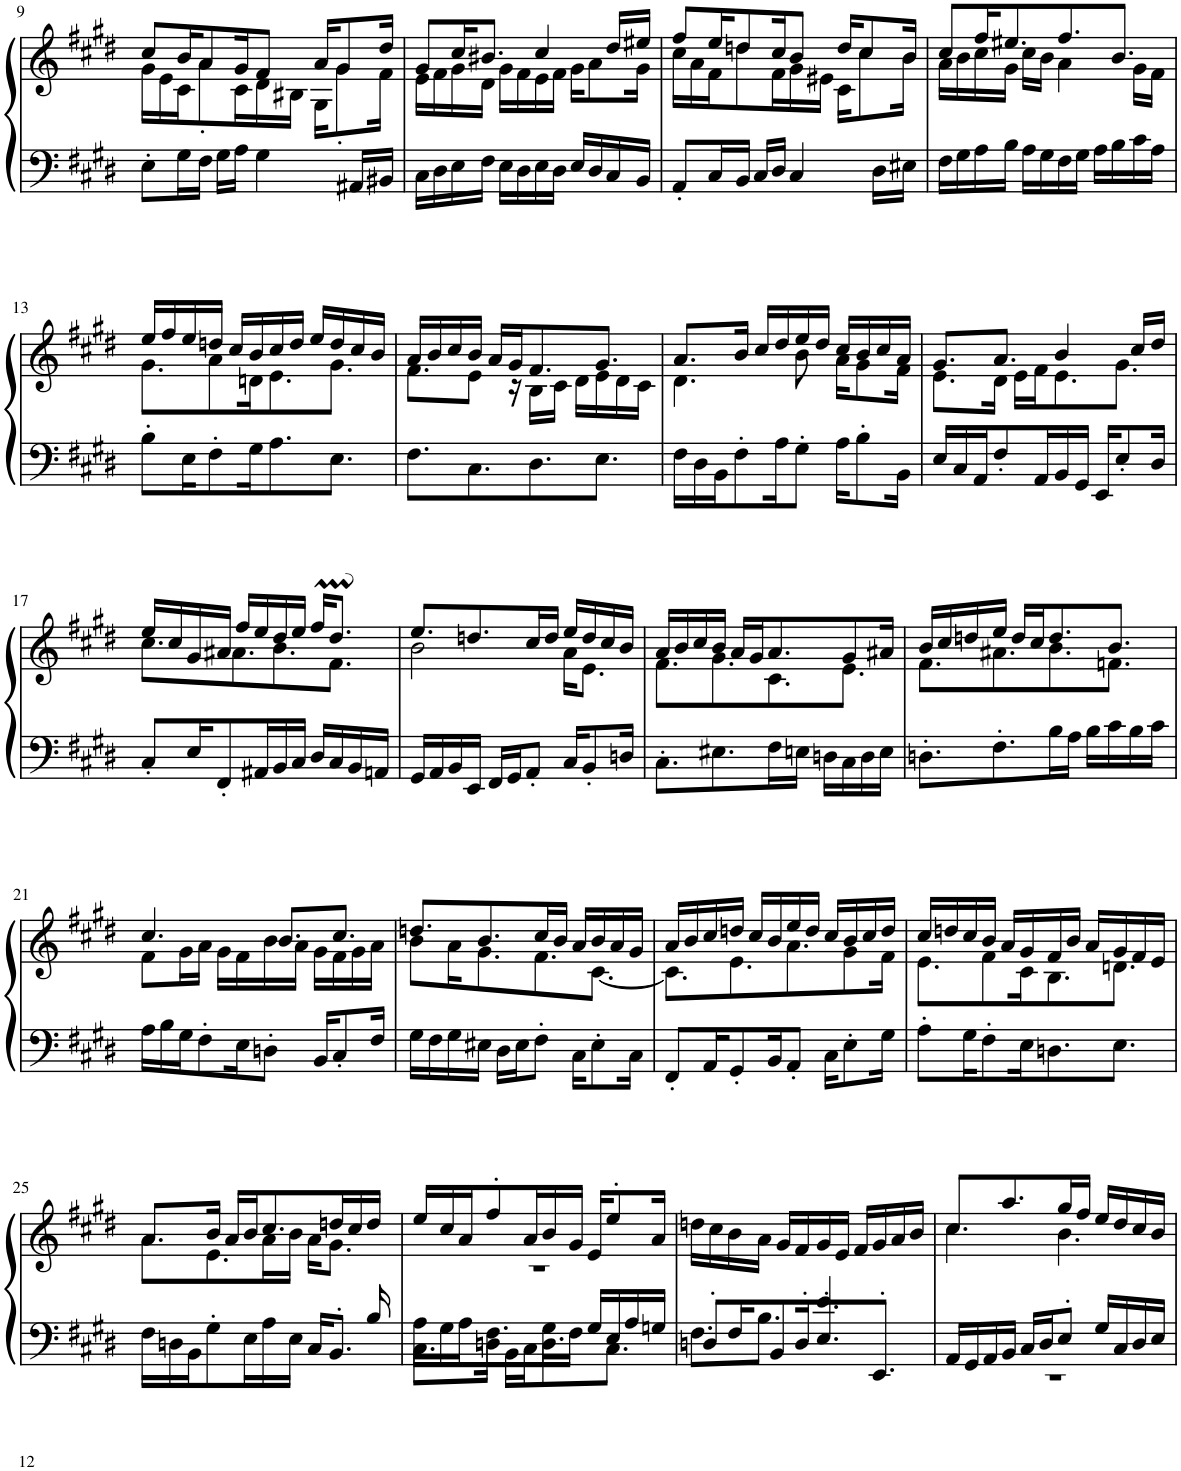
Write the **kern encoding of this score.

**kern	**kern
*part1	*part1
*staff2	*staff1
*I"Harpsichord	*
*I'Hch.	*
!!LO:PB:g=z
*clefF4	*clefG2
*k[f#c#g#d#]	*k[f#c#g#d#]
*M3/4	*M3/4
=9	=9
*	*^
8E'\L	8cc#/L	16g#\LL
.	.	16e\
16G#\L	16b/K	16c#\J
16F#\JJ	8a/	8a'\
16G#\LL	.	.
16A\JJ	16g#/K	16c#\L
4G#\	8f#/J	16d#\
.	.	16B#X\JJ
.	16a/KL	16G#\KL
.	8g#/	8g#'\
16AA#X/LL	.	.
16BB#X/JJ	16dd#/Jk	16f#\Jk
=10	=10	=10
16C#\LL	8g#/L	16e\LL
16D#\	.	16f#\
16E\	16cc#/K	16g#\
16F#\JJ	8.b#X/J	16d#\JJ
16E\LL	.	16g#\LL
16D#\	.	16f#\
16E\	4cc#/	16e\
16D#\JJ	.	16f#\JJ
16E/LL	.	16g#\KL
16D#/	.	8a\
16C#/	16dd#/LL	.
16BB/JJ	16ee#X/JJ	16g#\Jk
=11	=11	=11
8AA'/L	8ff#/L	16cc#\LL
.	.	16a\
16C#/L	16ee/K	16f#\J
16BB/JJ	8ddn/	8dd\
16C#/LL	.	.
16D#/JJ	16cc#/K	16f#\L
4C#/	8b/J	16g#\
.	.	16e#X\JJ
.	16dd/KL	16c#\KL
.	8cc#/	8cc#\
16D#\LL	.	.
16E#X\JJ	16b/Jk	16b\Jk
=12	=12	=12
16F#\LL	8cc#/L	16a\LL
16G#\	.	16b\
16A\	16ff#/K	16cc#\
16B\JJ	8.ee#X/	16g#\JJ
16A\LL	.	16cc#\LL
16G#\	.	16b\JJ
16F#\	8.ff#/	4a\
16G#\JJ	.	.
16A\LL	.	.
16B\	8.b/J	.
16c#\	.	16g#\LL
16A\JJ	.	16f#\JJ
!!LO:LB:g=z	!!
=13	=13	=13
8B'\L	16ee/LL	8.g#\L
.	16ff#/	.
16E\K	16ee/	.
8F#'\	16ddn/JJ	8a\
.	16cc#/LL	.
16G#\K	16b/	16dn\K
8.A\	16cc#/	8.e\
.	16dd/JJ	.
.	16ee/LL	.
8.E\J	16dd/	8.g#\J
.	16cc#/	.
.	16b/JJ	.
=14	=14	=14
8.F#\L	16a/LL	8.f#\L
.	16b/	.
.	16cc#/	.
8.C#\	16b/JJ	8e\J
.	16a/LL	.
.	16g#/J	16r
8.D#\	8.f#/	16B\LL
.	.	16c#\JJ
.	.	16d#\LL
8.E\J	8.g#/J	16e\
.	.	16d#\
.	.	16c#\JJ
=15	=15	=15
16F#\LL	8.a/L	4.d#\
16D#\	.	.
16BB\J	.	.
8F#'\	16b/Jk	.
.	16cc#/LL	.
16A\K	16dd#/	.
8G#'\J	16ee/	8b\
.	16dd#/JJ	.
16A\KL	16cc#/LL	16a\KL
8B'\	16b/	8g#\
.	16cc#/	.
16BB\Jk	16a/JJ	16f#\Jk
=16	=16	=16
16E/LL	8.g#/L	8.e\L
16C#/	.	.
16AA/J	.	.
8F#'/	8.a/J	16d#\Jk
.	.	16e\LL
16AA/L	.	16f#\J
16BB/	4b/	8.e\
16GG#/JJ	.	.
16EE/KL	.	.
8E'/	.	8.g#\J
.	16cc#/LL	.
16D#/Jk	16dd#/JJ	.
!!LO:LB:g=z	!!
=17	=17	=17
8C#'/L	16ee/LL	8.cc#\L
.	16cc#/	.
16E/K	16g#/	.
8FF#'/	16a#X/JJ	8.a#\
.	16ff#/LL	.
16AA#X/L	16ee/	.
16BB/	16dd#/	8.b\
16C#/JJ	16ee/JJ	.
16D#/LL	16ff#/KL	.
16C#/	8.dd#m/J	8.f#\J
16BB/	.	.
16AAn/JJ	.	.
=18	=18	=18
16GG#/LL	8.ee/L	2b\
16AA/	.	.
16BB/	.	.
16EE/JJ	8.ddn/	.
16FF#/LL	.	.
16GG#/J	.	.
8AA'/J	16cc#/L	.
.	16dd/JJ	.
16C#/KL	16ee/LL	16a\KL
8BB'/	16dd/	8.e\J
.	16cc#/	.
16Dn/Jk	16b/JJ	.
=19	=19	=19
8.C#'\L	16a/LL	8.f#\L
.	16b/	.
.	16cc#/	.
8.E#X\	16b/JJ	8.g#\
.	16a/LL	.
.	16g#/J	.
16F#\L	8.a/	8.c#\
16En\JJ	.	.
16Dn\LL	.	.
16C#\	8g#/	8.e\J
16D\	.	.
16E\JJ	16a#X/Jk	.
=20	=20	=20
8.Dn'\L	16b/LL	8.f#\L
.	16cc#/	.
.	16ddn/	.
8.F#'\	16ee/JJ	8.a#X\
.	16dd/LL	.
.	16cc#/J	.
16B\L	8.dd/	8.b\
16A\JJ	.	.
16B\LL	.	.
16c#\	8.b/J	8.fn\J
16B\	.	.
16c#\JJ	.	.
!!LO:LB:g=z	!!
=21	=21	=21
16A\LL	4.cc#/	8f#\L
16B\	.	.
16G#\J	.	16g#\L
8F#'\	.	16a\JJ
.	.	16g#\LL
16E\K	.	16f#\
8Dn'\J	8.b/L	16b\
.	.	16a\JJ
16BB/KL	.	16g#\LL
8C#'/	8.cc#/J	16f#\
.	.	16g#\
16F#/Jk	.	16a\JJ
=22	=22	=22
16G#\LL	8.ddn/L	8b\L
16F#\	.	.
16G#\	.	16a\K
16E#X\JJ	8.b/	8.g#\
16D#\LL	.	.
16E#\J	.	.
8F#'\J	16cc#/L	8.f#\
.	16b/JJ	.
16C#\KL	16a/LL	.
8E#'\	16b/	[8.c#\J
.	16a/	.
16C#\Jk	16g#/JJ	.
=23	=23	=23
8FF#'/L	16a/LL	8.c#\L]
.	16b/	.
16AA/K	16cc#/	.
8GG#'/	16ddn/JJ	8.e\
.	16cc#/LL	.
16BB/K	16b/	.
8AA'/J	16ee/	8.a\
.	16dd/JJ	.
16C#\KL	16cc#/LL	.
8E'\	16b/	8g#\
.	16cc#/	.
16G#\Jk	16dd/JJ	16f#\Jk
=24	=24	=24
8A'\L	16cc#/LL	8.e\L
.	16ddn/	.
16G#\K	16cc#/	.
8F#'\	16b/JJ	8f#\
.	16a/LL	.
16E\K	16g#/	16c#\K
8.Dn\	16f#/	8.B\
.	16b/JJ	.
.	16a/LL	.
8.E\J	16g#/	8.dn\J
.	16f#/	.
.	16e/JJ	.
!!LO:LB:g=z	!!
=25	=25	=25
*^	*	*
16F#\LL	8.ryy	8.a/L	8.a\L
16Dn\	.	.	.
16BB\J	.	.	.
*v	*v	*	*
8G#'\	16b/Jk	8.e\
.	16a/LL	.
16E\L	16b/J	.
16A\	8.cc#/	16a\L
16E\JJ	.	16b\JJ
16C#/KL	.	16a\KL
8.BB'/J	16ddn/L	8.g#\J
.	16cc#/	.
*^	*	*
.	16B/	16dd/JJ	.
=26	=26	=26	=26
8.C#\L	16A\LL	16ee/LL	2.r
.	16G#\	16cc#/	.
.	16A\J	16a/J	.
16Dn\Jk	8.F#\	8ff#'/	.
16BB\LL	.	.	.
16C#\J	.	16a/L	.
8.D\	16G#\L	16b/	.
.	16F#\JJ	16g#/JJ	.
.	16G#/LL	16e/KL	.
8.C#\J	16E/	8ee'/	.
.	16A/	.	.
.	16Gn/JJ	16a/Jk	.
*	*	*v	*v
=27	=27	=27
8Dn'/L	8.F#\L	16ddn\LL
.	.	16cc#\
16F#/K	.	16b\
8BB/	8.B\J	16a\JJ
.	.	16g#/LL
16D'/K	.	16f#/
8.E'/	4.e/	16g#/
.	.	16e/JJ
.	.	16f#/LL
8.EE'/J	.	16g#/
.	.	16a/
.	.	16b/JJ
=28	=28	=28
*	*	*^
16AA/LL	2.r	8.cc#/L	4.cc#\
16GG#/	.	.	.
16AA/	.	.	.
16BB/JJ	.	8.aa/	.
16C#/LL	.	.	.
16D#/J	.	.	.
8E'/J	.	16gg#/L	4.b\
.	.	16ff#/JJ	.
16G#/LL	.	16ee/LL	.
16C#/	.	16dd#/	.
16D#/	.	16cc#/	.
16E/JJ	.	16b/JJ	.
*v	*v	*	*
*	*v	*v
=	=
*-	*-
